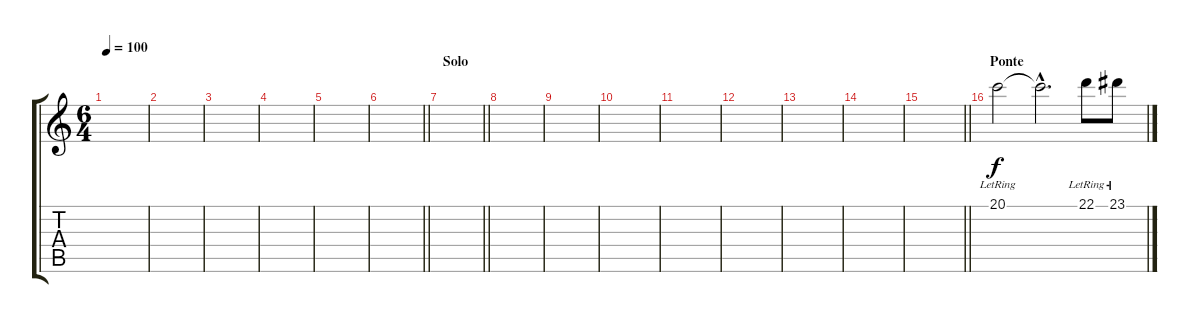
\track "" {instrument flute}
\staff {score tabs}
\tuning (E4 B3 G3 D3 A2 E2) {hide}
\ts (6 4)
\tempo 100
\clef g2
\ks c
|
|
|
|
|
\barLineRight lightlight
|
\section ("" "Solo")
\barLineRight lightlight
|
|
|
|
|
|
|
|
\barLineRight lightlight
|
\section ("" "Ponte")
20.1{lr}.2 20.1{hac t}.2{d} 22.1{lr}.8 23.1{lr}.8
